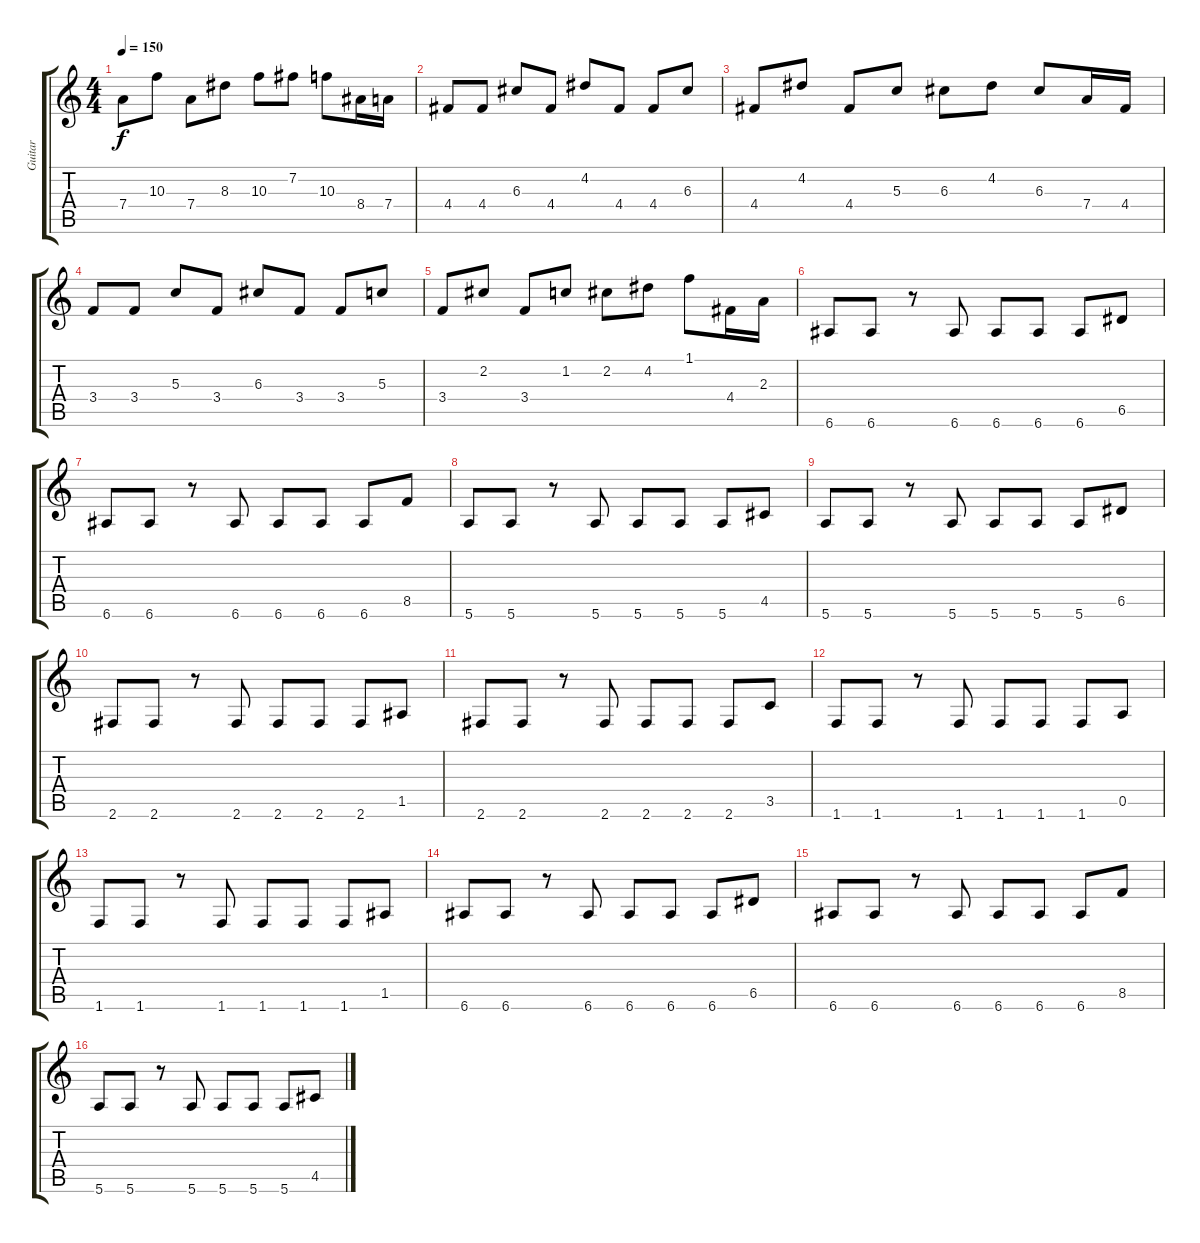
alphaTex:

\track ("Guitar" "Guitar") {instrument distortionguitar}
\staff {score tabs}
\tuning (E4 B3 G3 D3 A2 E2) {hide}
\ts (4 4)
\tempo 150
\clef g2
\ks c
7.4.8{dy f} 10.3.8 7.4.8 8.3.8 10.3.8 7.2.8 10.3.8 8.4.16 7.4.16 |
4.4.8 4.4.8 6.3.8 4.4.8 4.2.8 4.4.8 4.4.8 6.3.8 |
4.4.8 4.2.8 4.4.8 5.3.8 6.3.8 4.2.8 6.3.8 7.4.16 4.4.16 |
3.4.8 3.4.8 5.3.8 3.4.8 6.3.8 3.4.8 3.4.8 5.3.8 |
3.4.8 2.2.8 3.4.8 1.2.8 2.2.8 4.2.8 1.1.8 4.4.16 2.3.16 |
6.6.8 6.6.8 r.8 6.6.8 6.6.8 6.6.8 6.6.8 6.5.8 |
6.6.8 6.6.8 r.8 6.6.8 6.6.8 6.6.8 6.6.8 8.5.8 |
5.6.8 5.6.8 r.8 5.6.8 5.6.8 5.6.8 5.6.8 4.5.8 |
5.6.8 5.6.8 r.8 5.6.8 5.6.8 5.6.8 5.6.8 6.5.8 |
2.6.8 2.6.8 r.8 2.6.8 2.6.8 2.6.8 2.6.8 1.5.8 |
2.6.8 2.6.8 r.8 2.6.8 2.6.8 2.6.8 2.6.8 3.5.8 |
1.6.8 1.6.8 r.8 1.6.8 1.6.8 1.6.8 1.6.8 0.5.8 |
1.6.8 1.6.8 r.8 1.6.8 1.6.8 1.6.8 1.6.8 1.5.8 |
6.6.8 6.6.8 r.8 6.6.8 6.6.8 6.6.8 6.6.8 6.5.8 |
6.6.8 6.6.8 r.8 6.6.8 6.6.8 6.6.8 6.6.8 8.5.8 |
5.6.8 5.6.8 r.8 5.6.8 5.6.8 5.6.8 5.6.8 4.5.8
